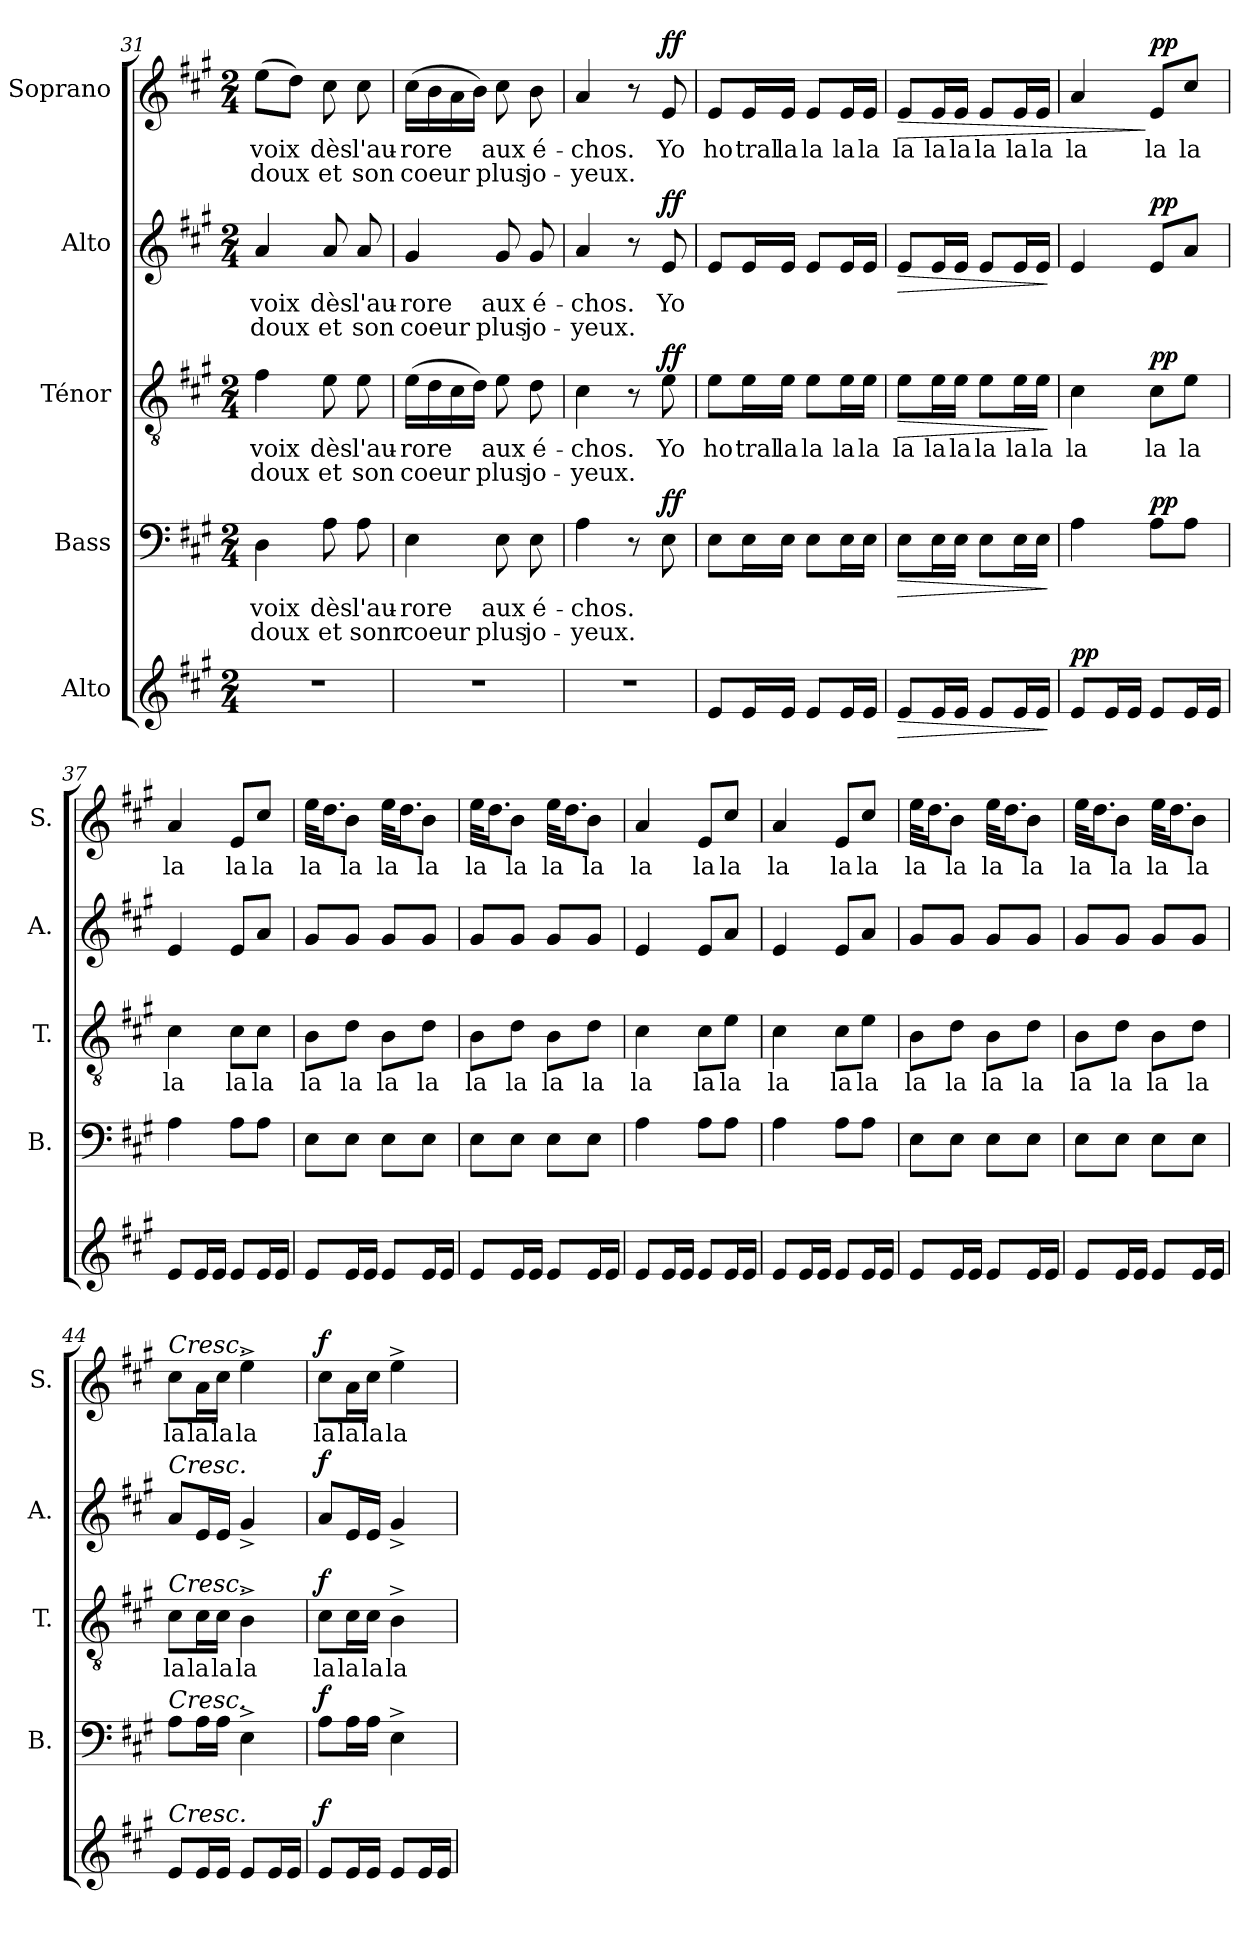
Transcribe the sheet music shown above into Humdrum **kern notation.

**kern	**dynam	**kern	**text	**text	**dynam	**kern	**text	**text	**dynam	**kern	**text	**text	**dynam	**kern	**text	**text	**dynam
*part5	*part5	*part4	*part4	*part4	*part4	*part3	*part3	*part3	*part3	*part2	*part2	*part2	*part2	*part1	*part1	*part1	*part1
*staff5	*staff5	*staff4	*staff4	*staff4	*staff4	*staff3	*staff3	*staff3	*staff3	*staff2	*staff2	*staff2	*staff2	*staff1	*staff1	*staff1	*staff1
*I"Alto	*	*I"Bass	*	*	*	*I"Ténor	*	*	*	*I"Alto	*	*	*	*I"Soprano	*	*	*
*	*	*I'B.	*	*	*	*I'T.	*	*	*	*I'A.	*	*	*	*I'S.	*	*	*
*clefG2	*	*clefF4	*	*	*	*clefGv2	*	*	*	*clefG2	*	*	*	*clefG2	*	*	*
*k[f#c#g#]	*	*k[f#c#g#]	*	*	*	*k[f#c#g#]	*	*	*	*k[f#c#g#]	*	*	*	*k[f#c#g#]	*	*	*
*M2/4	*	*M2/4	*	*	*	*M2/4	*	*	*	*M2/4	*	*	*	*M2/4	*	*	*
=31	=31	=31	=31	=31	=31	=31	=31	=31	=31	=31	=31	=31	=31	=31	=31	=31	=31
2r	.	4D\	voix	doux	.	4f#\	voix	doux	.	4a/	voix	doux	.	(8ee\L	voix	doux	.
.	.	.	.	.	.	.	.	.	.	.	.	.	.	8dd\J)	.	.	.
.	.	8A\	dès	et	.	8e\	dès	et	.	8a/	dès	et	.	8cc#\	dès	et	.
.	.	8A\	l'au-	sonr	.	8e\	l'au-	son	.	8a/	l'au-	son	.	8cc#\	l'au-	son	.
!!LO:PB:g=z
=32	=32	=32	=32	=32	=32	=32	=32	=32	=32	=32	=32	=32	=32	=32	=32	=32	=32
2r	.	4E\	-rore	coeur	.	(16e\LL	-rore	coeur	.	4g#/	-rore	coeur	.	(16cc#\LL	-rore	coeur	.
.	.	.	.	.	.	16d\	.	.	.	.	.	.	.	16b\	.	.	.
.	.	.	.	.	.	16c#\	.	.	.	.	.	.	.	16a\	.	.	.
.	.	.	.	.	.	16d\JJ)	.	.	.	.	.	.	.	16b\JJ)	.	.	.
.	.	8E\	aux	plus	.	8e\	aux	plus	.	8g#/	aux	plus	.	8cc#\	aux	plus	.
.	.	8E\	é-	jo-	.	8d\	é-	jo-	.	8g#/	é-	jo-	.	8b\	é-	jo-	.
=33	=33	=33	=33	=33	=33	=33	=33	=33	=33	=33	=33	=33	=33	=33	=33	=33	=33
2r	.	4A\	-chos.	-yeux.	.	4c#\	chos.	-yeux.	.	4a/	-chos.	-yeux.	.	4a/	-chos.	-yeux.	.
.	.	8r	.	.	.	8r	.	.	.	8r	.	.	.	8r	.	.	.
!	!	!	!	!	!LO:DY:a	!	!	!	!LO:DY:a	!	!	!	!LO:DY:a	!	!	!	!LO:DY:a
.	.	8E\	.	.	ff	8e\	Yo	.	ff	8e/	Yo	.	ff	8e/	Yo	.	ff
!!LO:LB:g=z
=34	=34	=34	=34	=34	=34	=34	=34	=34	=34	=34	=34	=34	=34	=34	=34	=34	=34
8e/L	.	8E\L	.	.	.	8e\L	ho	.	.	8e/L	.	.	.	8e/L	ho	.	.
16e/L	.	16E\L	.	.	.	16e\L	tral	.	.	16e/L	.	.	.	16e/L	tral	.	.
16e/JJ	.	16E\JJ	.	.	.	16e\JJ	la	.	.	16e/JJ	.	.	.	16e/JJ	la	.	.
8e/L	.	8E\L	.	.	.	8e\L	la	.	.	8e/L	.	.	.	8e/L	la	.	.
16e/L	.	16E\L	.	.	.	16e\L	la	.	.	16e/L	.	.	.	16e/L	la	.	.
16e/JJ	.	16E\JJ	.	.	.	16e\JJ	la	.	.	16e/JJ	.	.	.	16e/JJ	la	.	.
=35	=35	=35	=35	=35	=35	=35	=35	=35	=35	=35	=35	=35	=35	=35	=35	=35	=35
!	!LO:HP:b	!	!	!	!LO:HP:b	!	!	!	!LO:HP:b	!	!	!	!LO:HP:b	!	!	!	!LO:HP:b
8e/L	>	8E\L	.	.	>	8e\L	la	.	>	8e/L	.	.	>	8e/L	la	.	>
16e/L	.	16E\L	.	.	.	16e\L	la	.	.	16e/L	.	.	.	16e/L	la	.	.
16e/JJ	.	16E\JJ	.	.	.	16e\JJ	la	.	.	16e/JJ	.	.	.	16e/JJ	la	.	.
8e/L	.	8E\L	.	.	.	8e\L	la	.	.	8e/L	.	.	.	8e/L	la	.	.
16e/L	.	16E\L	.	.	.	16e\L	la	.	.	16e/L	.	.	.	16e/L	la	.	.
16e/JJ	.	16E\JJ	.	.	.	16e\JJ	la	.	.	16e/JJ	.	.	.	16e/JJ	la	.	.
.	]	.	.	.	]	.	.	.	]	.	.	.	]	.	.	.	.
=36	=36	=36	=36	=36	=36	=36	=36	=36	=36	=36	=36	=36	=36	=36	=36	=36	=36
!	!LO:DY:a	!	!	!	!	!	!	!	!	!	!	!	!	!	!	!	!
8e/L	pp	4A\	.	.	.	4c#\	la	.	.	4e/	.	.	.	4a/	la	.	.
16e/L	.	.	.	.	.	.	.	.	.	.	.	.	.	.	.	.	.
16e/JJ	.	.	.	.	.	.	.	.	.	.	.	.	.	.	.	.	.
!	!	!	!	!	!LO:DY:a	!	!	!	!LO:DY:a	!	!	!	!LO:DY:a	!	!	!	!LO:DY:n=1:a
8e/L	.	8A\L	.	.	pp	8c#\L	la	.	pp	8e/L	.	.	pp	8e/L	la	.	] pp
16e/L	.	8A\J	.	.	.	8e\J	la	.	.	8a/J	.	.	.	8cc#/J	la	.	.
16e/JJ	.	.	.	.	.	.	.	.	.	.	.	.	.	.	.	.	.
=37	=37	=37	=37	=37	=37	=37	=37	=37	=37	=37	=37	=37	=37	=37	=37	=37	=37
8e/L	.	4A\	.	.	.	4c#\	la	.	.	4e/	.	.	.	4a/	la	.	.
16e/L	.	.	.	.	.	.	.	.	.	.	.	.	.	.	.	.	.
16e/JJ	.	.	.	.	.	.	.	.	.	.	.	.	.	.	.	.	.
8e/L	.	8A\L	.	.	.	8c#\L	la	.	.	8e/L	.	.	.	8e/L	la	.	.
16e/L	.	8A\J	.	.	.	8c#\J	la	.	.	8a/J	.	.	.	8cc#/J	la	.	.
16e/JJ	.	.	.	.	.	.	.	.	.	.	.	.	.	.	.	.	.
=38	=38	=38	=38	=38	=38	=38	=38	=38	=38	=38	=38	=38	=38	=38	=38	=38	=38
8e/L	.	8E\L	.	.	.	8B\L	la	.	.	8g#/L	.	.	.	32ee\KLL	la	.	.
.	.	.	.	.	.	.	.	.	.	.	.	.	.	16.dd\J	.	.	.
16e/L	.	8E\J	.	.	.	8d\J	la	.	.	8g#/J	.	.	.	8b\J	la	.	.
16e/JJ	.	.	.	.	.	.	.	.	.	.	.	.	.	.	.	.	.
8e/L	.	8E\L	.	.	.	8B\L	la	.	.	8g#/L	.	.	.	32ee\KLL	la	.	.
.	.	.	.	.	.	.	.	.	.	.	.	.	.	16.dd\J	.	.	.
16e/L	.	8E\J	.	.	.	8d\J	la	.	.	8g#/J	.	.	.	8b\J	la	.	.
16e/JJ	.	.	.	.	.	.	.	.	.	.	.	.	.	.	.	.	.
!!LO:LB:g=z
=39	=39	=39	=39	=39	=39	=39	=39	=39	=39	=39	=39	=39	=39	=39	=39	=39	=39
8e/L	.	8E\L	.	.	.	8B\L	la	.	.	8g#/L	.	.	.	32ee\KLL	la	.	.
.	.	.	.	.	.	.	.	.	.	.	.	.	.	16.dd\J	.	.	.
16e/L	.	8E\J	.	.	.	8d\J	la	.	.	8g#/J	.	.	.	8b\J	la	.	.
16e/JJ	.	.	.	.	.	.	.	.	.	.	.	.	.	.	.	.	.
8e/L	.	8E\L	.	.	.	8B\L	la	.	.	8g#/L	.	.	.	32ee\KLL	la	.	.
.	.	.	.	.	.	.	.	.	.	.	.	.	.	16.dd\J	.	.	.
16e/L	.	8E\J	.	.	.	8d\J	la	.	.	8g#/J	.	.	.	8b\J	la	.	.
16e/JJ	.	.	.	.	.	.	.	.	.	.	.	.	.	.	.	.	.
=40	=40	=40	=40	=40	=40	=40	=40	=40	=40	=40	=40	=40	=40	=40	=40	=40	=40
8e/L	.	4A\	.	.	.	4c#\	la	.	.	4e/	.	.	.	4a/	la	.	.
16e/L	.	.	.	.	.	.	.	.	.	.	.	.	.	.	.	.	.
16e/JJ	.	.	.	.	.	.	.	.	.	.	.	.	.	.	.	.	.
8e/L	.	8A\L	.	.	.	8c#\L	la	.	.	8e/L	.	.	.	8e/L	la	.	.
16e/L	.	8A\J	.	.	.	8e\J	la	.	.	8a/J	.	.	.	8cc#/J	la	.	.
16e/JJ	.	.	.	.	.	.	.	.	.	.	.	.	.	.	.	.	.
=41	=41	=41	=41	=41	=41	=41	=41	=41	=41	=41	=41	=41	=41	=41	=41	=41	=41
8e/L	.	4A\	.	.	.	4c#\	la	.	.	4e/	.	.	.	4a/	la	.	.
16e/L	.	.	.	.	.	.	.	.	.	.	.	.	.	.	.	.	.
16e/JJ	.	.	.	.	.	.	.	.	.	.	.	.	.	.	.	.	.
8e/L	.	8A\L	.	.	.	8c#\L	la	.	.	8e/L	.	.	.	8e/L	la	.	.
16e/L	.	8A\J	.	.	.	8e\J	la	.	.	8a/J	.	.	.	8cc#/J	la	.	.
16e/JJ	.	.	.	.	.	.	.	.	.	.	.	.	.	.	.	.	.
=42	=42	=42	=42	=42	=42	=42	=42	=42	=42	=42	=42	=42	=42	=42	=42	=42	=42
8e/L	.	8E\L	.	.	.	8B\L	la	.	.	8g#/L	.	.	.	32ee\KLL	la	.	.
.	.	.	.	.	.	.	.	.	.	.	.	.	.	16.dd\J	.	.	.
16e/L	.	8E\J	.	.	.	8d\J	la	.	.	8g#/J	.	.	.	8b\J	la	.	.
16e/JJ	.	.	.	.	.	.	.	.	.	.	.	.	.	.	.	.	.
8e/L	.	8E\L	.	.	.	8B\L	la	.	.	8g#/L	.	.	.	32ee\KLL	la	.	.
.	.	.	.	.	.	.	.	.	.	.	.	.	.	16.dd\J	.	.	.
16e/L	.	8E\J	.	.	.	8d\J	la	.	.	8g#/J	.	.	.	8b\J	la	.	.
16e/JJ	.	.	.	.	.	.	.	.	.	.	.	.	.	.	.	.	.
=43	=43	=43	=43	=43	=43	=43	=43	=43	=43	=43	=43	=43	=43	=43	=43	=43	=43
8e/L	.	8E\L	.	.	.	8B\L	la	.	.	8g#/L	.	.	.	32ee\KLL	la	.	.
.	.	.	.	.	.	.	.	.	.	.	.	.	.	16.dd\J	.	.	.
16e/L	.	8E\J	.	.	.	8d\J	la	.	.	8g#/J	.	.	.	8b\J	la	.	.
16e/JJ	.	.	.	.	.	.	.	.	.	.	.	.	.	.	.	.	.
8e/L	.	8E\L	.	.	.	8B\L	la	.	.	8g#/L	.	.	.	32ee\KLL	la	.	.
.	.	.	.	.	.	.	.	.	.	.	.	.	.	16.dd\J	.	.	.
16e/L	.	8E\J	.	.	.	8d\J	la	.	.	8g#/J	.	.	.	8b\J	la	.	.
16e/JJ	.	.	.	.	.	.	.	.	.	.	.	.	.	.	.	.	.
!!LO:PB:g=z
=44	=44	=44	=44	=44	=44	=44	=44	=44	=44	=44	=44	=44	=44	=44	=44	=44	=44
!	!	!	!	!	!	!	!	!	!	!	!	!	!	!LO:TX:a:i:t=Cresc.	!	!	!
!	!	!	!	!	!	!	!	!	!	!LO:TX:a:i:t=Cresc.	!	!	!	!	!	!	!
!	!	!	!	!	!	!LO:TX:a:i:t=Cresc.	!	!	!	!	!	!	!	!	!	!	!
!	!	!LO:TX:a:i:t=Cresc.	!	!	!	!	!	!	!	!	!	!	!	!	!	!	!
!LO:TX:a:i:t=Cresc.	!	!	!	!	!	!	!	!	!	!	!	!	!	!	!	!	!
8e/L	.	8A\L	.	.	.	8c#\L	la	.	.	8a/L	.	.	.	8cc#\L	la	.	.
16e/L	.	16A\L	.	.	.	16c#\L	la	.	.	16e/L	.	.	.	16a\L	la	.	.
16e/JJ	.	16A\JJ	.	.	.	16c#\JJ	la	.	.	16e/JJ	.	.	.	16cc#\JJ	la	.	.
8e/L	.	4E^\	.	.	.	4B^\	la	.	.	4g#^/	.	.	.	4ee^\	la	.	.
16e/L	.	.	.	.	.	.	.	.	.	.	.	.	.	.	.	.	.
16e/JJ	.	.	.	.	.	.	.	.	.	.	.	.	.	.	.	.	.
=45	=45	=45	=45	=45	=45	=45	=45	=45	=45	=45	=45	=45	=45	=45	=45	=45	=45
!	!LO:DY:a	!	!	!	!LO:DY:a	!	!	!	!LO:DY:a	!	!	!	!LO:DY:a	!	!	!	!LO:DY:a
8e/L	f	8A\L	.	.	f	8c#\L	la	.	f	8a/L	.	.	f	8cc#\L	la	.	f
16e/L	.	16A\L	.	.	.	16c#\L	la	.	.	16e/L	.	.	.	16a\L	la	.	.
16e/JJ	.	16A\JJ	.	.	.	16c#\JJ	la	.	.	16e/JJ	.	.	.	16cc#\JJ	la	.	.
8e/L	.	4E^\	.	.	.	4B^\	la	.	.	4g#^/	.	.	.	4ee^\	la	.	.
16e/L	.	.	.	.	.	.	.	.	.	.	.	.	.	.	.	.	.
16e/JJ	.	.	.	.	.	.	.	.	.	.	.	.	.	.	.	.	.
=	=	=	=	=	=	=	=	=	=	=	=	=	=	=	=	=	=
*-	*-	*-	*-	*-	*-	*-	*-	*-	*-	*-	*-	*-	*-	*-	*-	*-	*-
